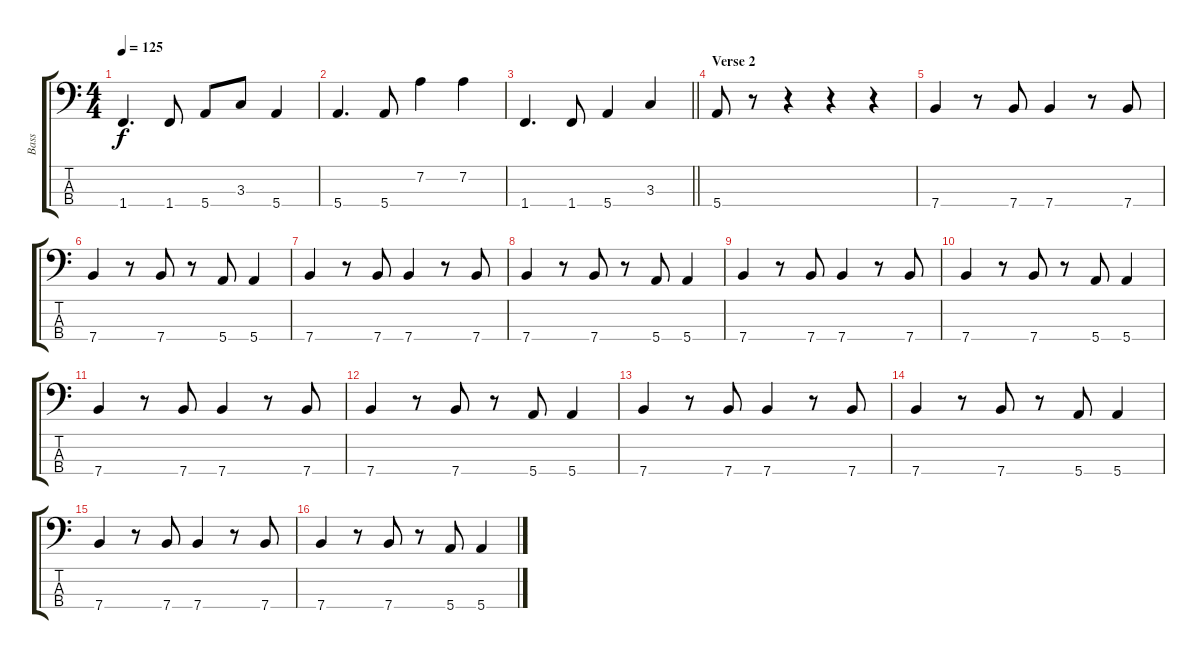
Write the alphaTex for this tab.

\track ("Bass" "Bass") {instrument electricbassfinger}
\staff {score tabs}
\tuning (G2 D2 A1 E1) {hide}
\ts (4 4)
\tempo 125
\clef f4
\ks c
1.4.4{d dy f} 1.4.8 5.4.8 3.3.8 5.4.4 |
5.4.4{d} 5.4.8 7.2.4 7.2.4 |
\barLineRight lightlight
1.4.4{d} 1.4.8 5.4.4 3.3.4 |
\section ("" "Verse 2")
5.4.8 r.8 r.4 r.4 r.4 |
7.4.4 r.8 7.4.8 7.4.4 r.8 7.4.8 |
7.4.4 r.8 7.4.8 r.8 5.4.8 5.4.4 |
7.4.4 r.8 7.4.8 7.4.4 r.8 7.4.8 |
7.4.4 r.8 7.4.8 r.8 5.4.8 5.4.4 |
7.4.4 r.8 7.4.8 7.4.4 r.8 7.4.8 |
7.4.4 r.8 7.4.8 r.8 5.4.8 5.4.4 |
7.4.4 r.8 7.4.8 7.4.4 r.8 7.4.8 |
7.4.4 r.8 7.4.8 r.8 5.4.8 5.4.4 |
7.4.4 r.8 7.4.8 7.4.4 r.8 7.4.8 |
7.4.4 r.8 7.4.8 r.8 5.4.8 5.4.4 |
7.4.4 r.8 7.4.8 7.4.4 r.8 7.4.8 |
7.4.4 r.8 7.4.8 r.8 5.4.8 5.4.4
